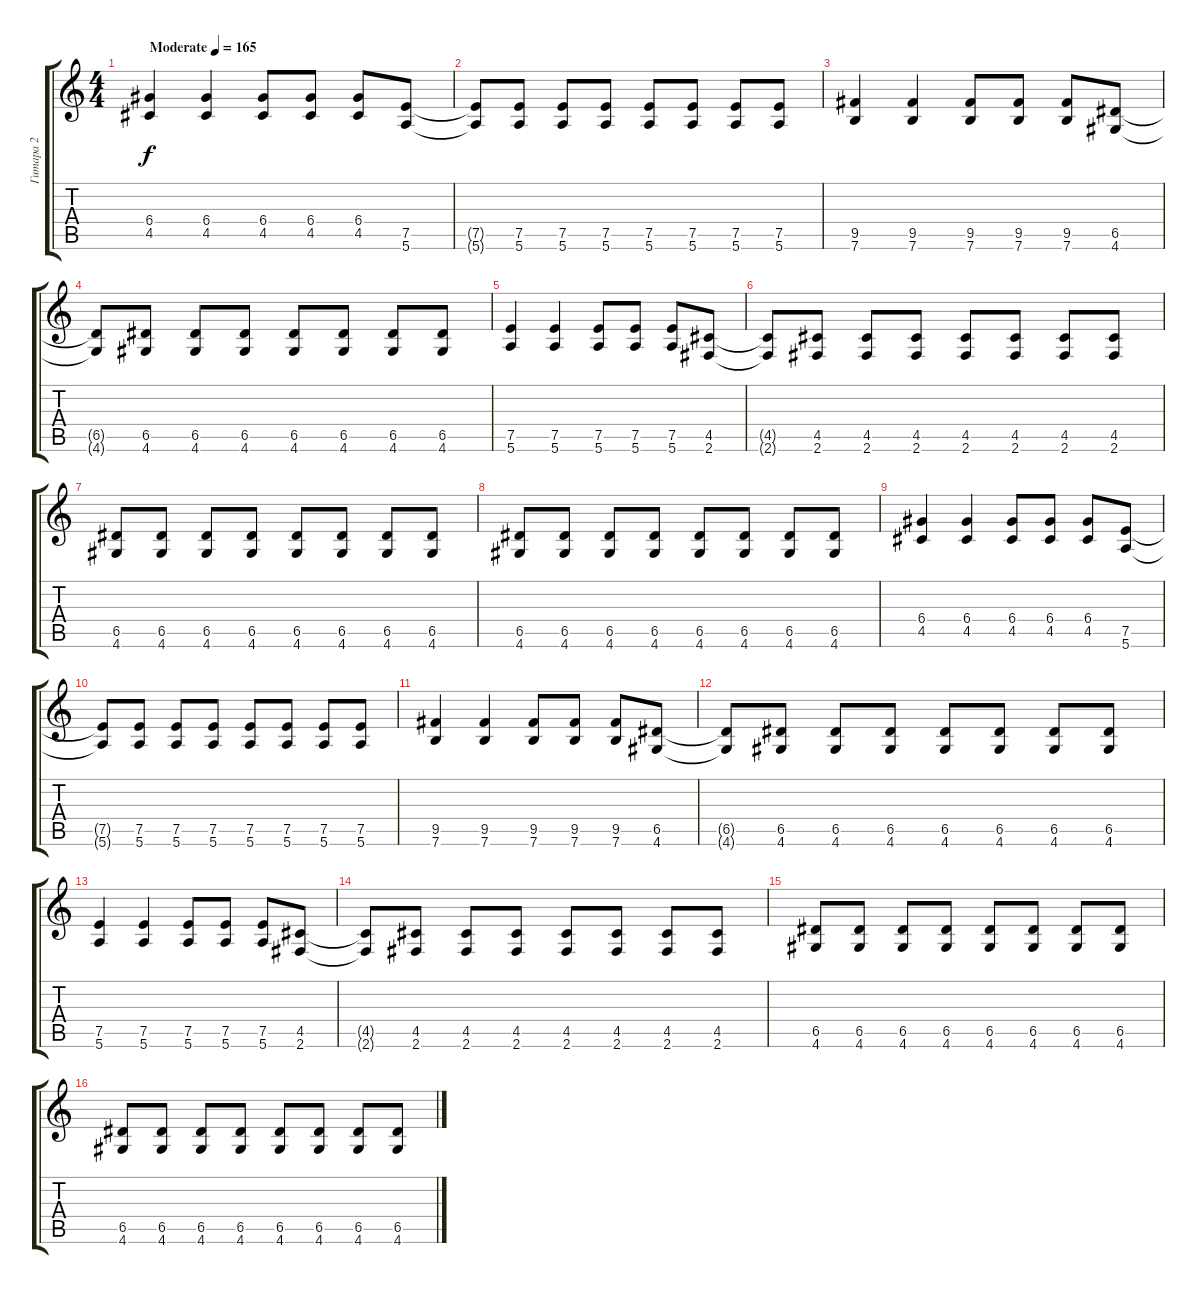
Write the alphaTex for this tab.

\track ("Гитара 2" "Гитара 2") {instrument distortionguitar}
\staff {score tabs}
\tuning (E4 B3 G3 D3 A2 E2) {hide}
\ts (4 4)
\tempo (165 "Moderate")
\clef g2
\ks c
(6.4 4.5).4{dy f instrument distortionguitar} (6.4 4.5).4 (6.4 4.5).8 (6.4 4.5).8 (6.4 4.5).8 (7.5 5.6).8 |
(7.5{t} 5.6{t}).8 (7.5 5.6).8 (7.5 5.6).8 (7.5 5.6).8 (7.5 5.6).8 (7.5 5.6).8 (7.5 5.6).8 (7.5 5.6).8 |
(9.5 7.6).4 (9.5 7.6).4 (9.5 7.6).8 (9.5 7.6).8 (9.5 7.6).8 (6.5 4.6).8 |
(6.5{t} 4.6{t}).8 (6.5 4.6).8 (6.5 4.6).8 (6.5 4.6).8 (6.5 4.6).8 (6.5 4.6).8 (6.5 4.6).8 (6.5 4.6).8 |
(7.5 5.6).4 (7.5 5.6).4 (7.5 5.6).8 (7.5 5.6).8 (7.5 5.6).8 (4.5 2.6).8 |
(4.5{t} 2.6{t}).8 (4.5 2.6).8 (4.5 2.6).8 (4.5 2.6).8 (4.5 2.6).8 (4.5 2.6).8 (4.5 2.6).8 (4.5 2.6).8 |
(6.5 4.6).8 (6.5 4.6).8 (6.5 4.6).8 (6.5 4.6).8 (6.5 4.6).8 (6.5 4.6).8 (6.5 4.6).8 (6.5 4.6).8 |
(6.5 4.6).8 (6.5 4.6).8 (6.5 4.6).8 (6.5 4.6).8 (6.5 4.6).8 (6.5 4.6).8 (6.5 4.6).8 (6.5 4.6).8 |
(6.4 4.5).4 (6.4 4.5).4 (6.4 4.5).8 (6.4 4.5).8 (6.4 4.5).8 (7.5 5.6).8 |
(7.5{t} 5.6{t}).8 (7.5 5.6).8 (7.5 5.6).8 (7.5 5.6).8 (7.5 5.6).8 (7.5 5.6).8 (7.5 5.6).8 (7.5 5.6).8 |
(9.5 7.6).4 (9.5 7.6).4 (9.5 7.6).8 (9.5 7.6).8 (9.5 7.6).8 (6.5 4.6).8 |
(6.5{t} 4.6{t}).8 (6.5 4.6).8 (6.5 4.6).8 (6.5 4.6).8 (6.5 4.6).8 (6.5 4.6).8 (6.5 4.6).8 (6.5 4.6).8 |
(7.5 5.6).4 (7.5 5.6).4 (7.5 5.6).8 (7.5 5.6).8 (7.5 5.6).8 (4.5 2.6).8 |
(4.5{t} 2.6{t}).8 (4.5 2.6).8 (4.5 2.6).8 (4.5 2.6).8 (4.5 2.6).8 (4.5 2.6).8 (4.5 2.6).8 (4.5 2.6).8 |
(6.5 4.6).8 (6.5 4.6).8 (6.5 4.6).8 (6.5 4.6).8 (6.5 4.6).8 (6.5 4.6).8 (6.5 4.6).8 (6.5 4.6).8 |
(6.5 4.6).8 (6.5 4.6).8 (6.5 4.6).8 (6.5 4.6).8 (6.5 4.6).8 (6.5 4.6).8 (6.5 4.6).8 (6.5 4.6).8
